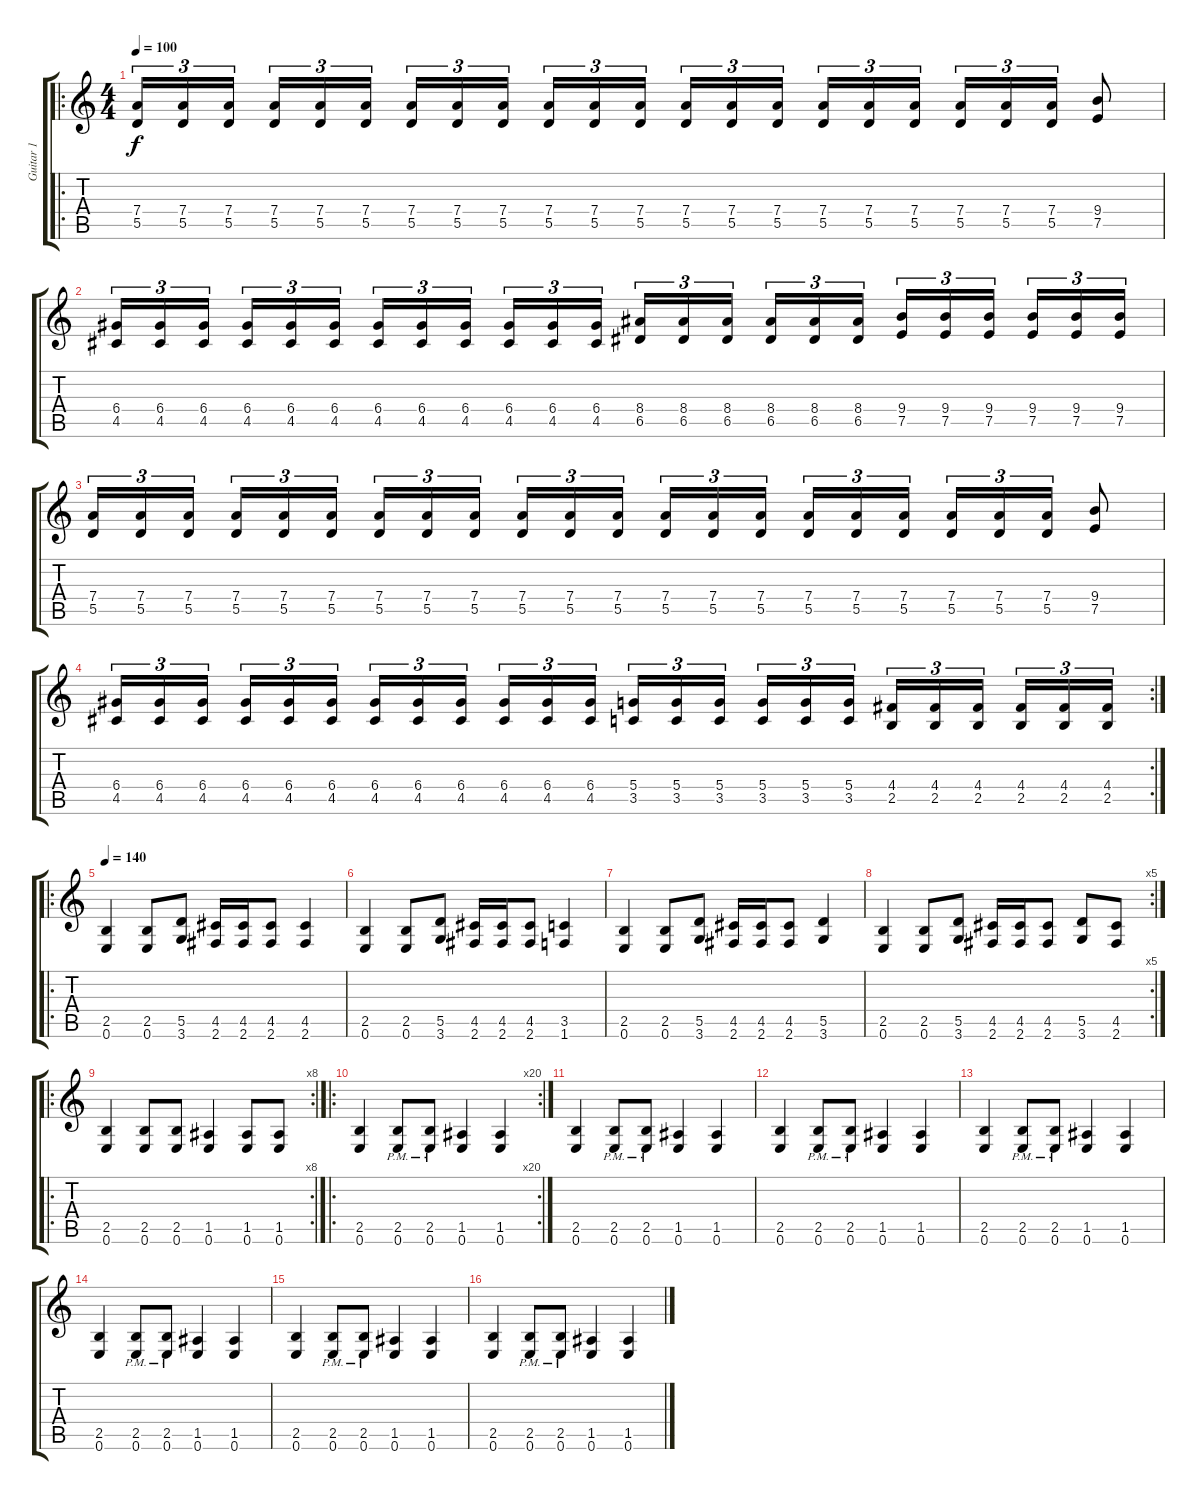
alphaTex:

\track ("Guitar 1" "Guitar 1") {instrument distortionguitar}
\staff {score tabs}
\tuning (E4 B3 G3 D3 A2 E2) {hide}
\ro
\ts (4 4)
\tempo 100
\clef g2
\ks c
(7.4 5.5).16{tu (3 2) dy f} (7.4 5.5).16{tu (3 2)} (7.4 5.5).16{tu (3 2) beam splitsecondary} (7.4 5.5).16{tu (3 2)} (7.4 5.5).16{tu (3 2)} (7.4 5.5).16{tu (3 2)} (7.4 5.5).16{tu (3 2)} (7.4 5.5).16{tu (3 2)} (7.4 5.5).16{tu (3 2) beam splitsecondary} (7.4 5.5).16{tu (3 2)} (7.4 5.5).16{tu (3 2)} (7.4 5.5).16{tu (3 2)} (7.4 5.5).16{tu (3 2)} (7.4 5.5).16{tu (3 2)} (7.4 5.5).16{tu (3 2) beam splitsecondary} (7.4 5.5).16{tu (3 2)} (7.4 5.5).16{tu (3 2)} (7.4 5.5).16{tu (3 2)} (7.4 5.5).16{tu (3 2)} (7.4 5.5).16{tu (3 2)} (7.4 5.5).16{tu (3 2)} (9.4 7.5).8 |
(6.4 4.5).16{tu (3 2)} (6.4 4.5).16{tu (3 2)} (6.4 4.5).16{tu (3 2) beam splitsecondary} (6.4 4.5).16{tu (3 2)} (6.4 4.5).16{tu (3 2)} (6.4 4.5).16{tu (3 2)} (6.4 4.5).16{tu (3 2)} (6.4 4.5).16{tu (3 2)} (6.4 4.5).16{tu (3 2) beam splitsecondary} (6.4 4.5).16{tu (3 2)} (6.4 4.5).16{tu (3 2)} (6.4 4.5).16{tu (3 2)} (8.4 6.5).16{tu (3 2)} (8.4 6.5).16{tu (3 2)} (8.4 6.5).16{tu (3 2) beam splitsecondary} (8.4 6.5).16{tu (3 2)} (8.4 6.5).16{tu (3 2)} (8.4 6.5).16{tu (3 2)} (9.4 7.5).16{tu (3 2)} (9.4 7.5).16{tu (3 2)} (9.4 7.5).16{tu (3 2) beam splitsecondary} (9.4 7.5).16{tu (3 2)} (9.4 7.5).16{tu (3 2)} (9.4 7.5).16{tu (3 2)} |
(7.4 5.5).16{tu (3 2)} (7.4 5.5).16{tu (3 2)} (7.4 5.5).16{tu (3 2) beam splitsecondary} (7.4 5.5).16{tu (3 2)} (7.4 5.5).16{tu (3 2)} (7.4 5.5).16{tu (3 2)} (7.4 5.5).16{tu (3 2)} (7.4 5.5).16{tu (3 2)} (7.4 5.5).16{tu (3 2) beam splitsecondary} (7.4 5.5).16{tu (3 2)} (7.4 5.5).16{tu (3 2)} (7.4 5.5).16{tu (3 2)} (7.4 5.5).16{tu (3 2)} (7.4 5.5).16{tu (3 2)} (7.4 5.5).16{tu (3 2) beam splitsecondary} (7.4 5.5).16{tu (3 2)} (7.4 5.5).16{tu (3 2)} (7.4 5.5).16{tu (3 2)} (7.4 5.5).16{tu (3 2)} (7.4 5.5).16{tu (3 2)} (7.4 5.5).16{tu (3 2)} (9.4 7.5).8 |
\rc 2
(6.4 4.5).16{tu (3 2)} (6.4 4.5).16{tu (3 2)} (6.4 4.5).16{tu (3 2) beam splitsecondary} (6.4 4.5).16{tu (3 2)} (6.4 4.5).16{tu (3 2)} (6.4 4.5).16{tu (3 2)} (6.4 4.5).16{tu (3 2)} (6.4 4.5).16{tu (3 2)} (6.4 4.5).16{tu (3 2) beam splitsecondary} (6.4 4.5).16{tu (3 2)} (6.4 4.5).16{tu (3 2)} (6.4 4.5).16{tu (3 2)} (5.4 3.5).16{tu (3 2)} (5.4 3.5).16{tu (3 2)} (5.4 3.5).16{tu (3 2) beam splitsecondary} (5.4 3.5).16{tu (3 2)} (5.4 3.5).16{tu (3 2)} (5.4 3.5).16{tu (3 2)} (4.4 2.5).16{tu (3 2)} (4.4 2.5).16{tu (3 2)} (4.4 2.5).16{tu (3 2) beam splitsecondary} (4.4 2.5).16{tu (3 2)} (4.4 2.5).16{tu (3 2)} (4.4 2.5).16{tu (3 2)} |
\ro
\tempo 140
(2.5 0.6).4 (2.5 0.6).8 (5.5 3.6).8 (4.5 2.6).16 (4.5 2.6).16 (4.5 2.6).8 (4.5 2.6).4 |
(2.5 0.6).4 (2.5 0.6).8 (5.5 3.6).8 (4.5 2.6).16 (4.5 2.6).16 (4.5 2.6).8 (3.5 1.6).4 |
(2.5 0.6).4 (2.5 0.6).8 (5.5 3.6).8 (4.5 2.6).16 (4.5 2.6).16 (4.5 2.6).8 (5.5 3.6).4 |
\rc 5
(2.5 0.6).4 (2.5 0.6).8 (5.5 3.6).8 (4.5 2.6).16 (4.5 2.6).16 (4.5 2.6).8 (5.5 3.6).8 (4.5 2.6).8 |
\ro
\rc 8
(2.5 0.6).4 (2.5 0.6).8 (2.5 0.6).8 (1.5 0.6).4 (1.5 0.6).8 (1.5 0.6).8 |
\ro
\rc 20
(2.5 0.6).4 (2.5{pm} 0.6{pm}).8 (2.5{pm} 0.6{pm}).8 (1.5 0.6).4 (1.5 0.6).4 |
(2.5 0.6).4 (2.5{pm} 0.6{pm}).8 (2.5{pm} 0.6{pm}).8 (1.5 0.6).4 (1.5 0.6).4 |
(2.5 0.6).4 (2.5{pm} 0.6{pm}).8 (2.5{pm} 0.6{pm}).8 (1.5 0.6).4 (1.5 0.6).4 |
(2.5 0.6).4 (2.5{pm} 0.6{pm}).8 (2.5{pm} 0.6{pm}).8 (1.5 0.6).4 (1.5 0.6).4 |
(2.5 0.6).4 (2.5{pm} 0.6{pm}).8 (2.5{pm} 0.6{pm}).8 (1.5 0.6).4 (1.5 0.6).4 |
(2.5 0.6).4 (2.5{pm} 0.6{pm}).8 (2.5{pm} 0.6{pm}).8 (1.5 0.6).4 (1.5 0.6).4 |
(2.5 0.6).4 (2.5{pm} 0.6{pm}).8 (2.5{pm} 0.6{pm}).8 (1.5 0.6).4 (1.5 0.6).4
